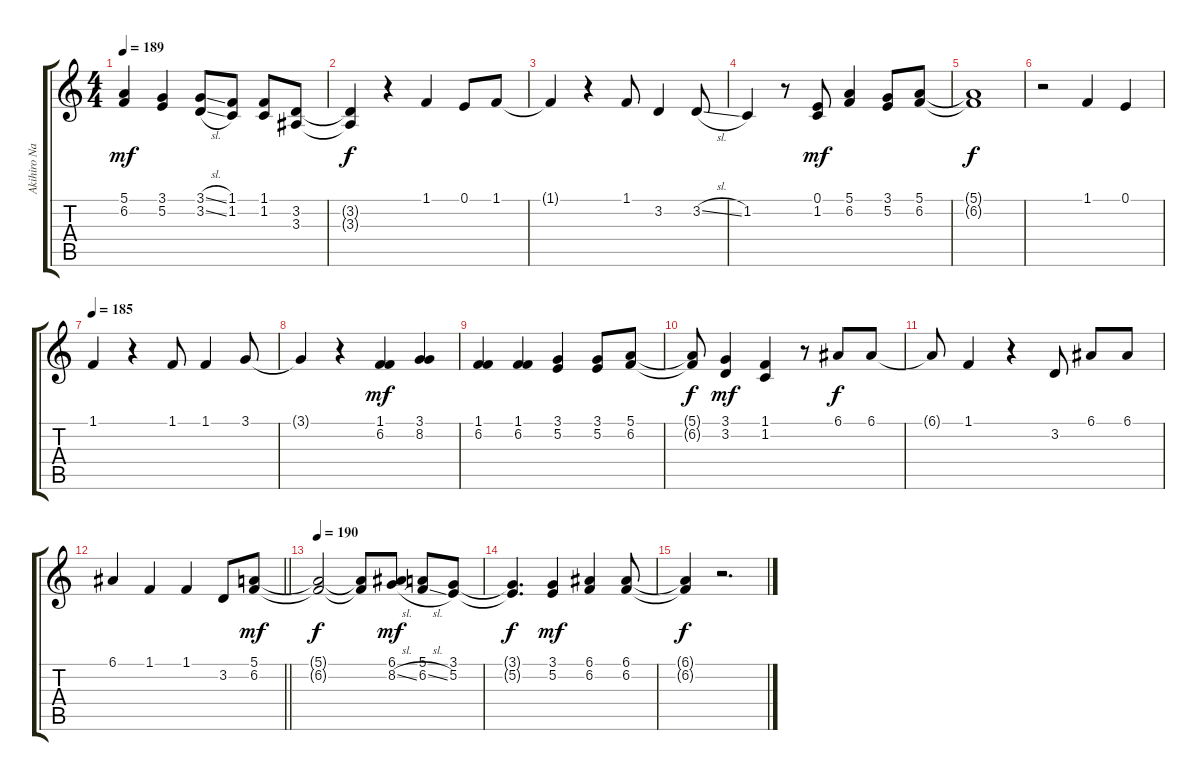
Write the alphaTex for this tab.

\track ("Akihiro Nanba" "Akihiro Na") {instrument bassoon}
\staff {score tabs}
\tuning (E4 B3 G3 D3 A2 E2) {hide}
\ts (4 4)
\tempo 189
\clef g2
\ks c
(5.1 6.2).4{dy mf} (3.1 5.2).4 (3.1{sl} 3.2{sl}).8 (1.1 1.2).8 (1.1 1.2).8 (3.2 3.3).8 |
(3.2{t} 3.3{t}).4{dy f} r.4 1.1.4 0.1.8 1.1.8 |
1.1{t}.4 r.4 1.1.8 3.2.4 3.2{sl}.8 |
1.2.4 r.8 (0.1 1.2).8{dy mf} (5.1 6.2).4 (3.1 5.2).8 (5.1 6.2).8 |
(5.1{t} 6.2{t}).1{dy f} |
r.2 1.1.4 0.1.4 |
\tempo 185
1.1.4 r.4 1.1.8 1.1.4 3.1.8 |
3.1{t}.4 r.4 (1.1 6.2).4{dy mf} (3.1 8.2).4 |
(1.1 6.2).4 (1.1 6.2).4 (3.1 5.2).4 (3.1 5.2).8 (5.1 6.2).8 |
(5.1{t} 6.2{t}).8{dy f} (3.1 3.2).4{dy mf} (1.1 1.2).4 r.8 6.1.8{dy f} 6.1.8 |
6.1{t}.8 1.1.4 r.4 3.2.8 6.1.8 6.1.8 |
\barLineRight lightlight
6.1.4 1.1.4 1.1.4 3.2.8 (5.1 6.2).8{dy mf} |
\section ("" "")
\tempo 190
(5.1{t} 6.2{t}).2{dy f} (5.1{t} 6.2{t}).8 (6.1 8.2{sl}).8{dy mf} (5.1 6.2{sl}).8 (3.1 5.2).8 |
(3.1{t} 5.2{t}).4{d dy f} (3.1 5.2).4{dy mf} (6.1 6.2).4 (6.1 6.2).8 |
(6.1{t} 6.2{t}).4{dy f} r.2{d}
